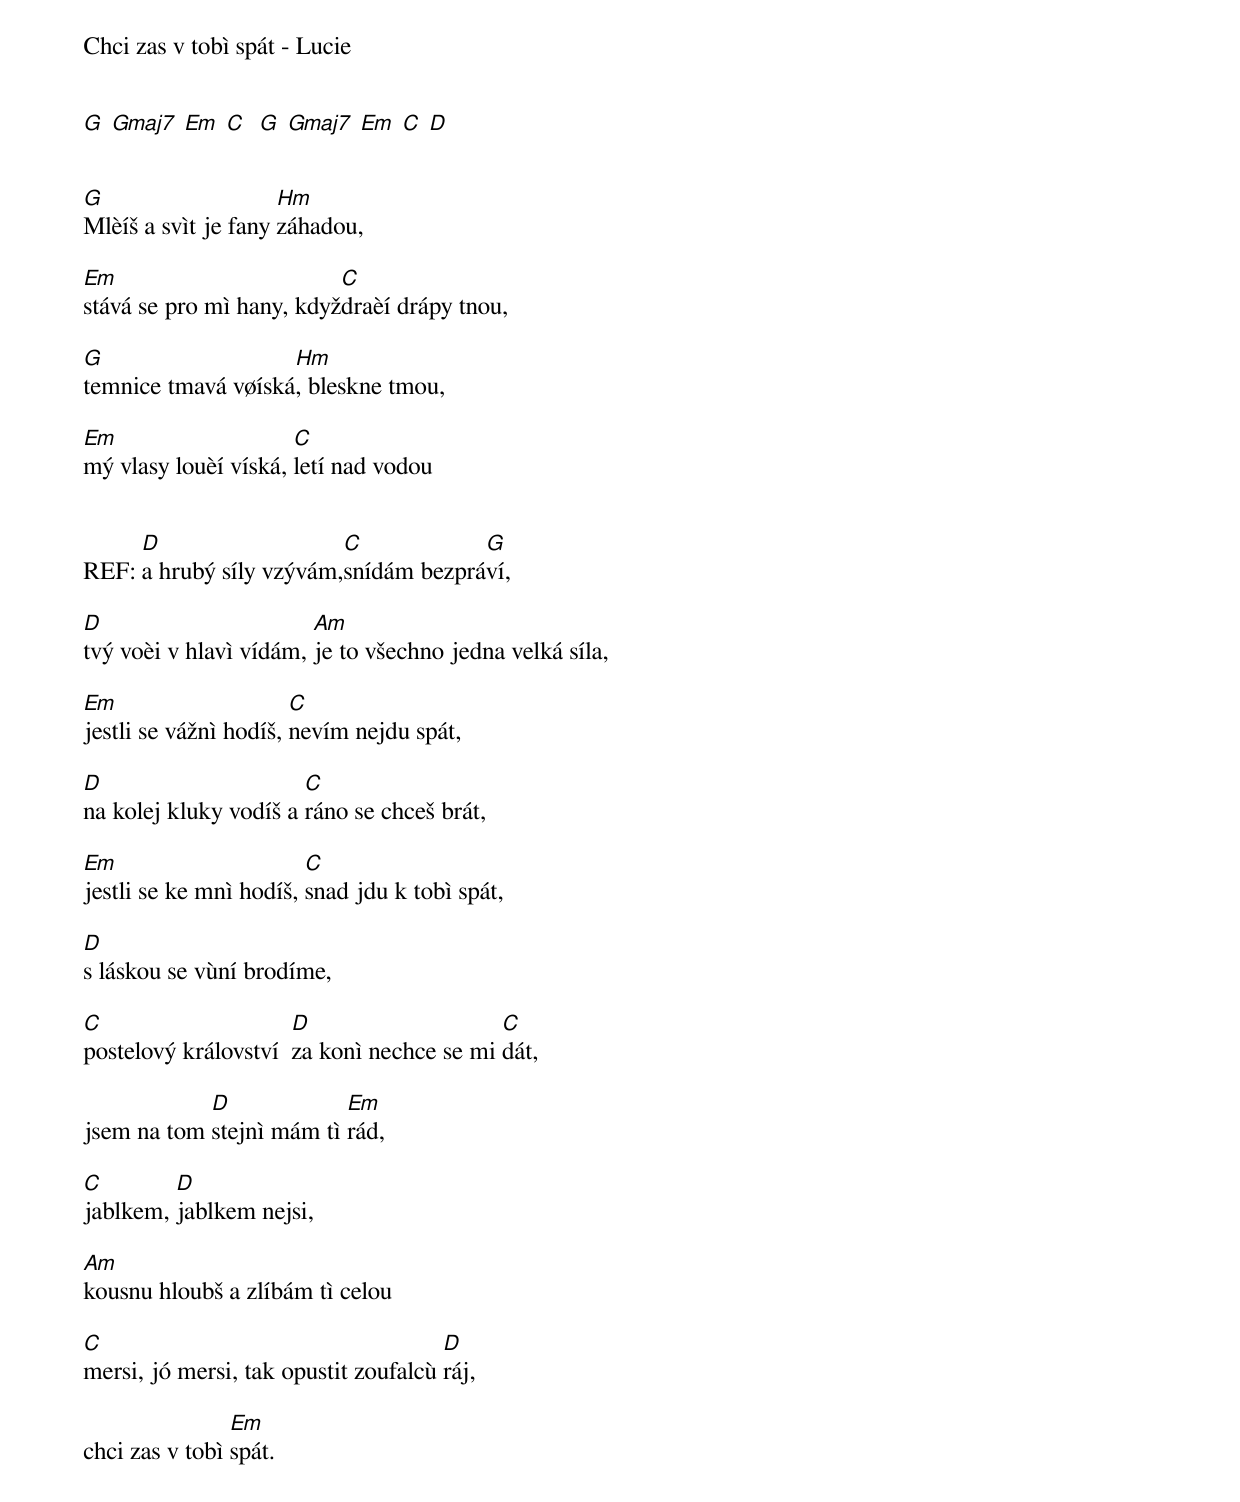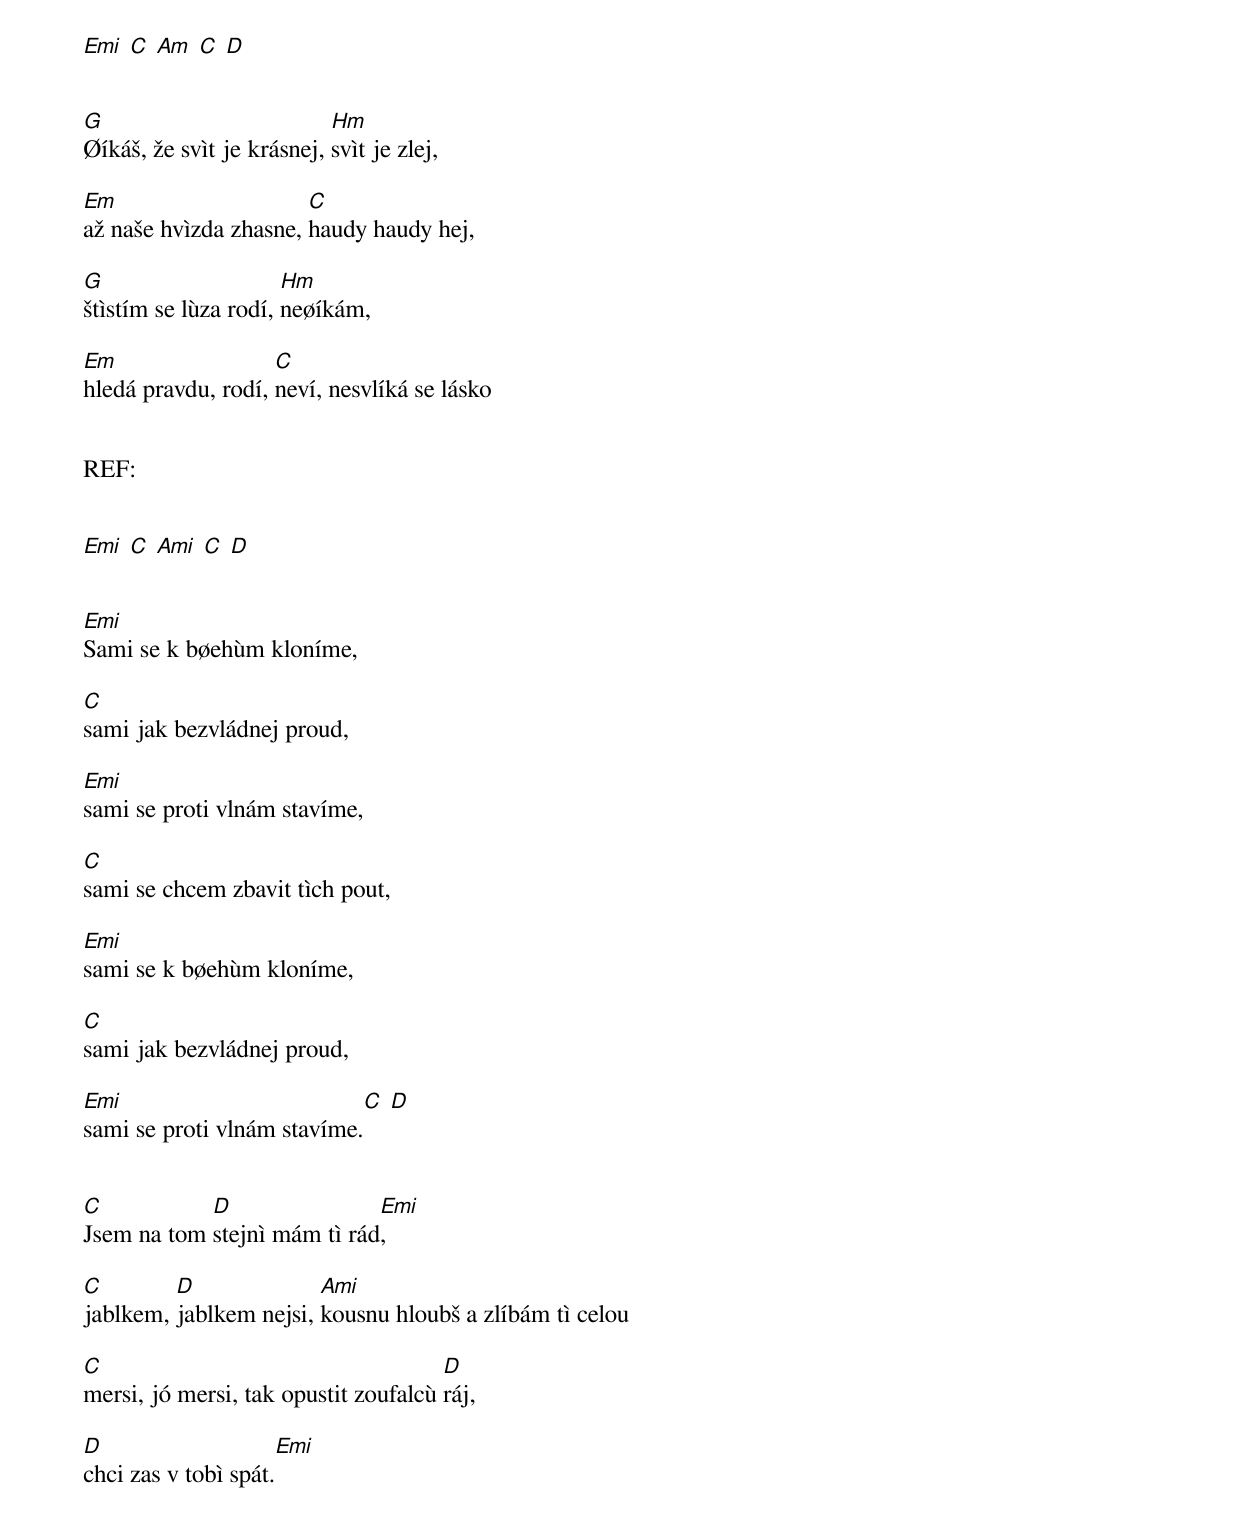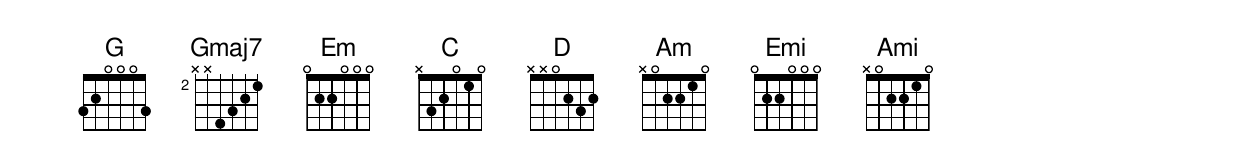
Chci zas v tobì spát - Lucie


[G] [Gmaj7] [Em] [C]  [G] [Gmaj7] [Em] [C] [D]


[G]Mlèíš a svìt je fany [Hm]záhadou,

[Em]stává se pro mì hany, když[C]draèí drápy tnou,

[G]temnice tmavá vøíská[Hm], bleskne tmou,

[Em]mý vlasy louèí víská, [C]letí nad vodou


REF: [D]a hrubý síly vzývám,[C]snídám bezprá[G]ví,

[D]tvý voèi v hlavì vídám, [Am]je to všechno jedna velká síla,

[Em]jestli se vážnì hodíš, [C]nevím nejdu spát,

[D]na kolej kluky vodíš a [C]ráno se chceš brát,

[Em]jestli se ke mnì hodíš, [C]snad jdu k tobì spát,

[D]s láskou se vùní brodíme,

[C]postelový království  [D]za konì nechce se mi [C]dát,

jsem na tom [D]stejnì mám tì [Em]rád,

[C]jablkem, [D]jablkem nejsi,

[Am]kousnu hloubš a zlíbám tì celou

[C]mersi, jó mersi, tak opustit zoufalcù [D]ráj,

chci zas v tobì [Em]spát.


[Emi] [C] [Am] [C] [D]


[G]Øíkáš, že svìt je krásnej, [Hm]svìt je zlej,

[Em]až naše hvìzda zhasne, [C]haudy haudy hej,

[G]štìstím se lùza rodí, [Hm]neøíkám,

[Em]hledá pravdu, rodí, [C]neví, nesvlíká se lásko


REF:


[Emi] [C] [Ami] [C] [D]


[Emi]Sami se k bøehùm kloníme,

[C]sami jak bezvládnej proud,

[Emi]sami se proti vlnám stavíme,

[C]sami se chcem zbavit tìch pout,

[Emi]sami se k bøehùm kloníme,

[C]sami jak bezvládnej proud,

[Emi]sami se proti vlnám stavíme.[C] [D]


[C]Jsem na tom [D]stejnì mám tì rád[Emi],

[C]jablkem, [D]jablkem nejsi, [Ami]kousnu hloubš a zlíbám tì celou

[C]mersi, jó mersi, tak opustit zoufalcù [D]ráj,

[D]chci zas v tobì spát.[Emi]
